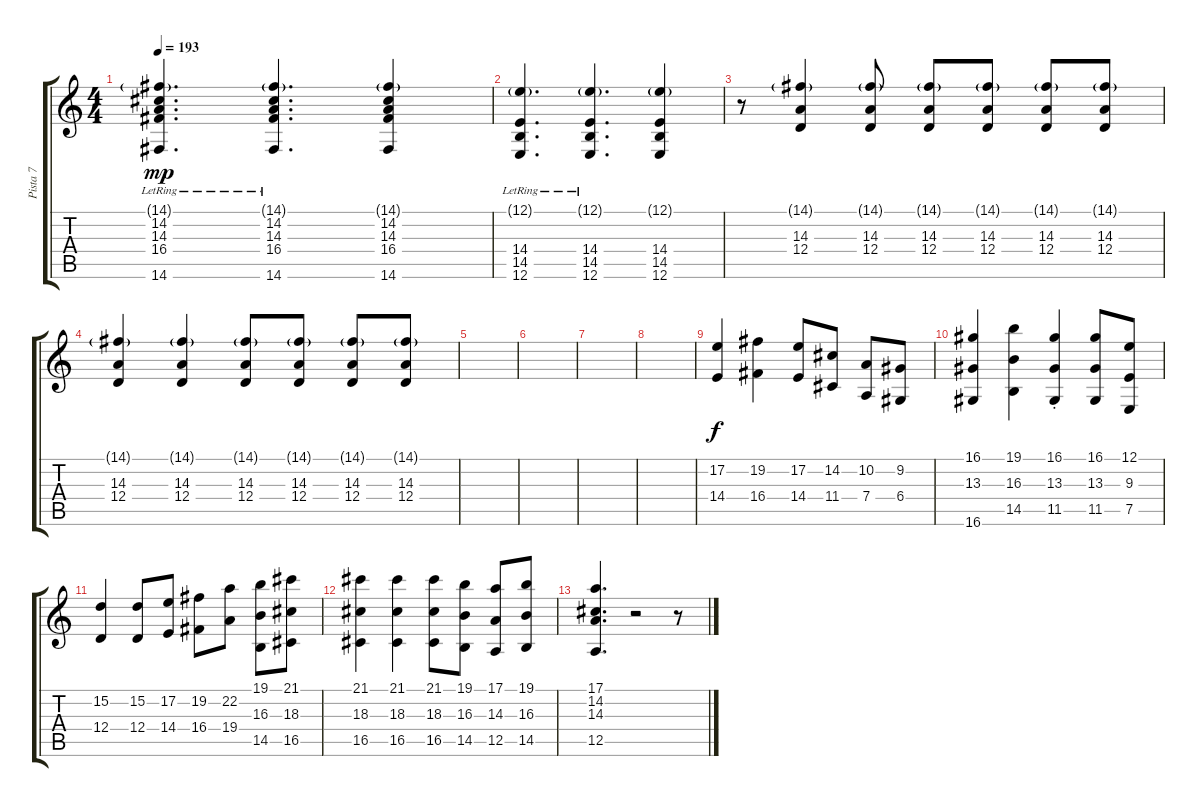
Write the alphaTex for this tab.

\track ("Pista 7" "Pista 7") {instrument tangoaccordion}
\staff {score tabs}
\tuning (E4 B3 G3 D3 A2 E2) {hide}
\ts (4 4)
\tempo 193
\clef g2
\ks c
(14.1{g lr} 14.2{lr} 14.3{lr} 16.4{lr} 14.6{lr}).4{d dy mp volume 13} (14.1{g lr} 14.2{lr} 14.3{lr} 16.4{lr} 14.6{lr}).4{d} (14.1{g} 14.2 14.3 16.4 14.6).4 |
(12.1{g lr} 14.4{lr} 14.5{lr} 12.6{lr}).4{d} (12.1{g lr} 14.4{lr} 14.5{lr} 12.6{lr}).4{d} (12.1{g} 14.4 14.5 12.6).4 |
r.8 (14.1{g} 14.3 12.4).4 (14.1{g} 14.3 12.4).8 (14.1{g} 14.3 12.4).8 (14.1{g} 14.3 12.4).8 (14.1{g} 14.3 12.4).8 (14.1{g} 14.3 12.4).8 |
(14.1{g} 14.3 12.4).4 (14.1{g} 14.3 12.4).4 (14.1{g} 14.3 12.4).8 (14.1{g} 14.3 12.4).8 (14.1{g} 14.3 12.4).8 (14.1{g} 14.3 12.4).8 |
|
|
|
|
(17.2 14.4).4{dy f} (19.2 16.4).4 (17.2 14.4).8 (14.2 11.4).8 (10.2 7.4).8 (9.2 6.4).8 |
(16.1 13.3 16.6).4 (19.1 16.3 14.5).4 (16.1{st} 13.3 11.5).4 (16.1 13.3 11.5).8 (12.1 9.3 7.5).8 |
(15.2 12.4).4 (15.2 12.4).8 (17.2 14.4).8 (19.2 16.4).8 (22.2 19.4).8 (19.1 16.3 14.5).8 (21.1 18.3 16.5).8 |
(21.1 18.3 16.5).4 (21.1 18.3 16.5).4 (21.1 18.3 16.5).8 (19.1 16.3 14.5).8 (17.1 14.3 12.5).8 (19.1 16.3 14.5).8 |
(17.1 14.2 14.3 12.5).4{d} r.2 r.8
